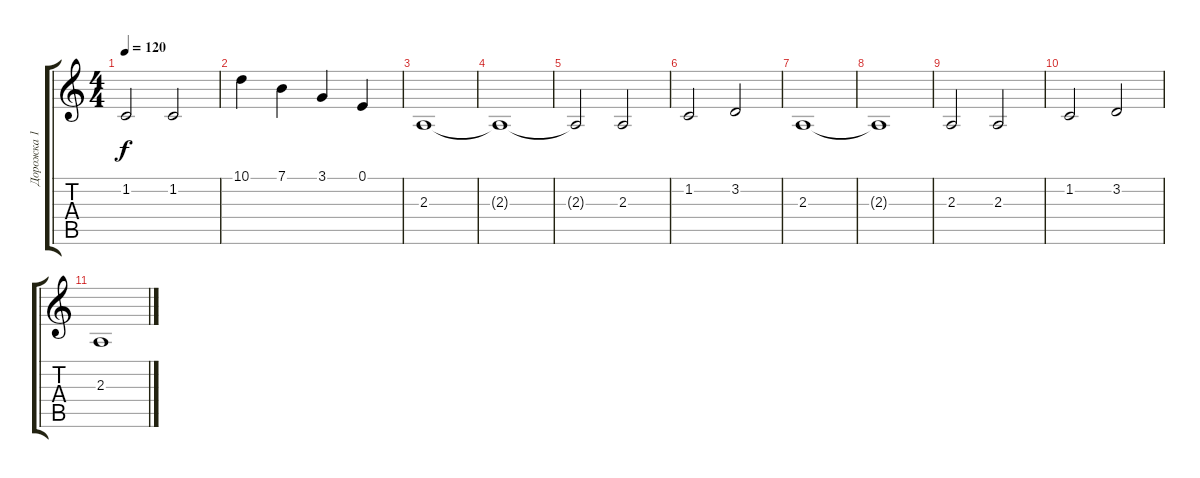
\track ("Дорожка 1" "Дорожка 1") {instrument acousticgrandpiano}
\staff {score tabs}
\tuning (E4 B3 G3 D3 A2 E2) {hide}
\ts (4 4)
\tempo 120
\clef g2
\ks c
1.2.2{dy f} 1.2.2 |
10.1.4 7.1.4 3.1.4 0.1.4 |
2.3.1 |
2.3{t}.1 |
2.3{t}.2 2.3.2 |
1.2.2 3.2.2 |
2.3.1 |
2.3{t}.1 |
2.3.2 2.3.2 |
1.2.2 3.2.2 |
2.3.1
